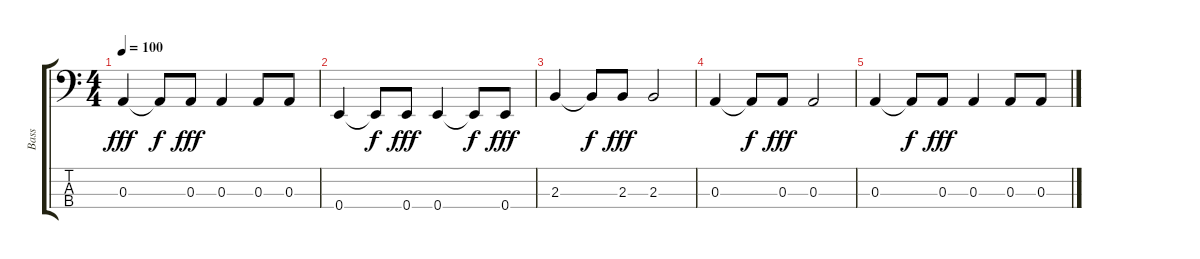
\track ("Bass" "Bass") {instrument electricbassfinger}
\staff {score tabs}
\tuning (G2 D2 A1 E1) {hide}
\ts (4 4)
\tempo 100
\clef f4
\ks c
0.3.4{dy fff} 0.3{t}.8{dy f} 0.3.8{dy fff} 0.3.4 0.3.8 0.3.8 |
0.4.4 0.4{t}.8{dy f} 0.4.8{dy fff} 0.4.4 0.4{t}.8{dy f} 0.4.8{dy fff} |
2.3.4 2.3{t}.8{dy f} 2.3.8{dy fff} 2.3.2 |
0.3.4 0.3{t}.8{dy f} 0.3.8{dy fff} 0.3.2 |
0.3.4 0.3{t}.8{dy f} 0.3.8{dy fff} 0.3.4 0.3.8 0.3.8
